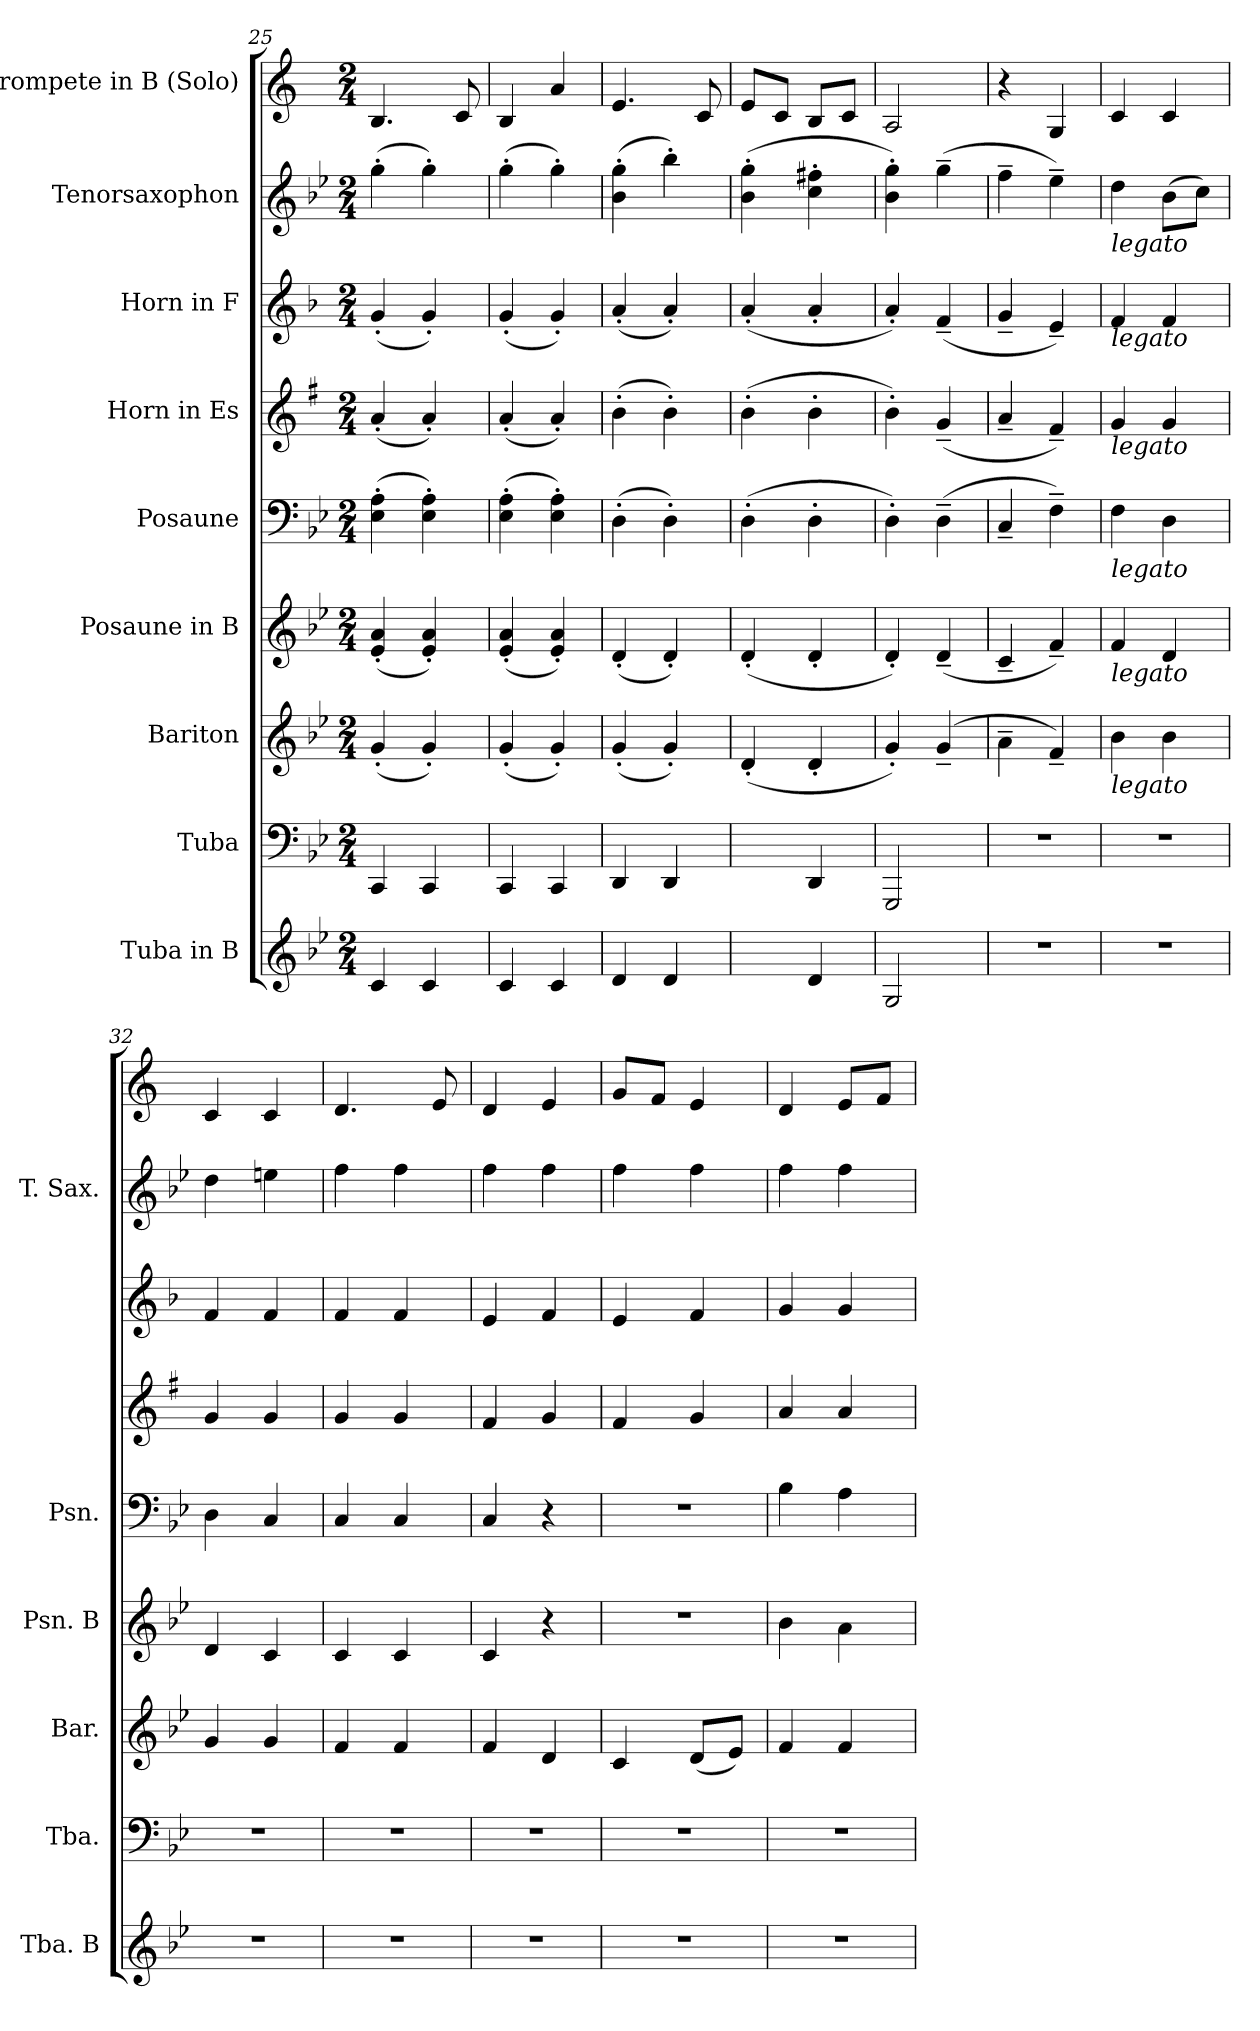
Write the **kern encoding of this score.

**kern	**kern	**kern	**kern	**kern	**kern	**kern	**kern	**kern
*part9	*part8	*part7	*part6	*part5	*part4	*part3	*part2	*part1
*staff9	*staff8	*staff7	*staff6	*staff5	*staff4	*staff3	*staff2	*staff1
*I"Tuba in B	*I"Tuba	*I"Bariton	*I"Posaune in B	*I"Posaune	*I"Horn in Es	*I"Horn in F	*I"Tenorsaxophon	*I"Trompete in B (Solo)
*I'Tba. B	*I'Tba.	*I'Bar.	*I'Psn. B	*I'Psn.	*	*	*I'T. Sax.	*
*clefG2	*clefF4	*clefG2	*clefG2	*clefF4	*clefG2	*clefG2	*clefG2	*clefG2
*ITrd8c14	*	*ITrd8c14	*ITrd8c14	*	*ITrd5c9	*ITrd4c7	*ITrd8c14	*ITrd1c2
*k[b-e-]	*k[b-e-]	*k[b-e-]	*k[b-e-]	*k[b-e-]	*k[b-e-]	*k[b-e-]	*k[b-e-]	*k[b-e-]
*M2/4	*M2/4	*M2/4	*M2/4	*M2/4	*M2/4	*M2/4	*M2/4	*M2/4
=25	=25	=25	=25	=25	=25	=25	=25	=25
4C/	4CC/	(<4G'/	(<4E-/' 4A/'	(>4E-\' 4A\'	(<4c'/	(<4c'/	(>4g'\	4.A/
4C/	4CC/	4G'/)	4E-/' 4A/')	4E-\' 4A\')	4c'/)	4c'/)	4g'\)	.
.	.	.	.	.	.	.	.	8B-/
=26	=26	=26	=26	=26	=26	=26	=26	=26
4C/	4CC/	(<4G'/	(<4E-/' 4A/'	(>4E-\' 4A\'	(<4c'/	(<4c'/	(>4g'\	4A/
4C/	4CC/	4G'/)	4E-/' 4A/')	4E-\' 4A\')	4c'/)	4c'/)	4g'\)	4g/
=27	=27	=27	=27	=27	=27	=27	=27	=27
4D/	4DD/	(<4G'/	(<4D'/	(>4D'\	(>4d'\	(<4d'/	(>4B-\' 4g\'	4.d/
4D/	4DD/	4G'/)	4D'/)	4D'\)	4d'\)	4d'/)	4b-'\)	.
.	.	.	.	.	.	.	.	8B-/
=28	=28	=28	=28	=28	=28	=28	=28	=28
4D/yy	4DD/yy	(<4D'/	(<4D'/	(>4D'\	(>4d'\	(<4d'/	(>4B-\' 4g\'	8d/L
.	.	.	.	.	.	.	.	8B-/J
4D/	4DD/	4D'/	4D'/	4D'\	4d'\	4d'/	4c\' 4f#X\'	8A/L
.	.	.	.	.	.	.	.	8B-/J
=29	=29	=29	=29	=29	=29	=29	=29	=29
2GG/	2GGG/	4G'/)	4D'/)	4D'\)	4d'\)	4d'/)	4B-\' 4g\')	2G/
.	.	(<4G~/	(<4D~/	(>4D~\	(<4B-~/	(<4B-~/	(>4g~\	.
=30	=30	=30	=30	=30	=30	=30	=30	=30
2r	2r	4A~\	4C~/	4C~/	4c~/	4c~/	4f~\	4r
.	.	4F~/)	4F~/)	4F~\)	4A~/)	4A~/)	4e-~\)	4F/
=31	=31	=31	=31	=31	=31	=31	=31	=31
!	!	!	!	!	!	!	!LO:TX:b:i:t=legato	!
!	!	!	!	!	!	!LO:TX:b:i:t=legato	!	!
!	!	!	!	!	!LO:TX:b:i:t=legato	!	!	!
!	!	!	!	!LO:TX:b:i:t=legato	!	!	!	!
!	!	!	!LO:TX:b:i:t=legato	!	!	!	!	!
!	!	!LO:TX:b:i:t=legato	!	!	!	!	!	!
2r	2r	4B-\	4F/	4F\	4B-/	4B-/	4d\	4B-/
.	.	4B-\	4D/	4D\	4B-/	4B-/	(>8B-\L	4B-/
.	.	.	.	.	.	.	8c\J)	.
=32	=32	=32	=32	=32	=32	=32	=32	=32
2r	2r	4G/	4D/	4D\	4B-/	4B-/	4d\	4B-/
.	.	4G/	4C/	4C/	4B-/	4B-/	4en\	4B-/
=33	=33	=33	=33	=33	=33	=33	=33	=33
2r	2r	4F/	4C/	4C/	4B-/	4B-/	4f\	4.c/
.	.	4F/	4C/	4C/	4B-/	4B-/	4f\	.
.	.	.	.	.	.	.	.	8d/
=34	=34	=34	=34	=34	=34	=34	=34	=34
2r	2r	4F/	4C/	4C/	4A/	4A/	4f\	4c/
.	.	4D/	4r	4r	4B-/	4B-/	4f\	4d/
=35	=35	=35	=35	=35	=35	=35	=35	=35
2r	2r	4C/	2r	2r	4A/	4A/	4f\	8f/L
.	.	.	.	.	.	.	.	8e-/J
.	.	(<8D/L	.	.	4B-/	4B-/	4f\	4d/
.	.	8E-/J)	.	.	.	.	.	.
=36	=36	=36	=36	=36	=36	=36	=36	=36
2r	2r	4F/	4B-\	4B-\	4c/	4c/	4f\	4c/
.	.	4F/	4A\	4A\	4c/	4c/	4f\	8d/L
.	.	.	.	.	.	.	.	8e-/J
=	=	=	=	=	=	=	=	=
*-	*-	*-	*-	*-	*-	*-	*-	*-
